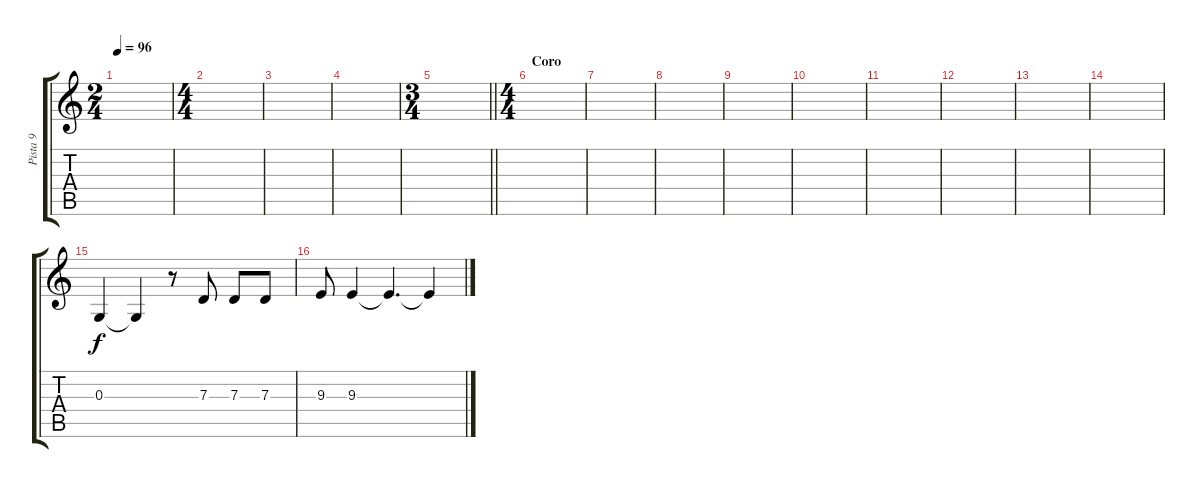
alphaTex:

\track ("Pista 9" "Pista 9") {instrument choiraahs}
\staff {score tabs}
\tuning (E4 B3 G3 D3 A2 E2) {hide}
\ts (2 4)
\tempo 96
\clef g2
\ks c
|
\ts (4 4)
|
|
|
\ts (3 4)
\barLineRight lightlight
|
\ts (4 4)
\section ("" "Coro")
|
|
|
|
|
|
|
|
|
0.3.4{volume 6} 0.3{t}.4 r.8{volume 16} 7.3.8 7.3.8 7.3.8 |
9.3.8 9.3.4 9.3{t}.4{d} 9.3{t}.4
